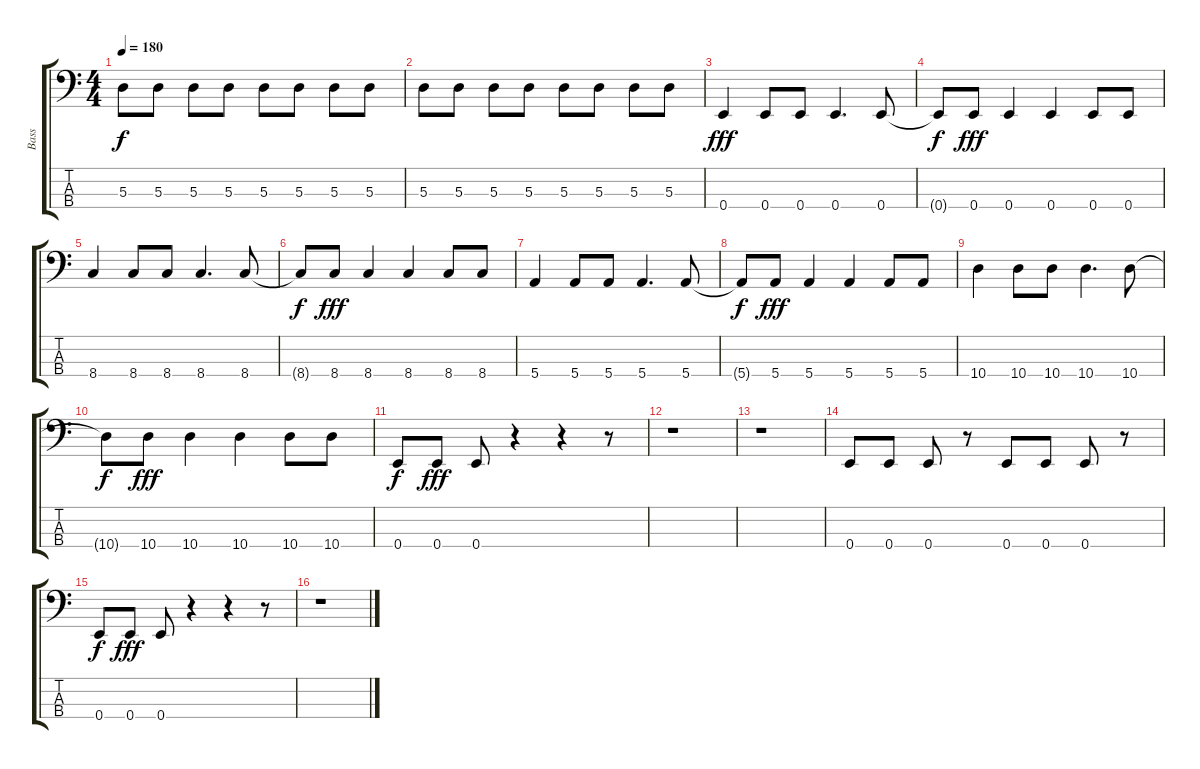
\track ("Bass" "Bass") {instrument electricbassfinger}
\staff {score tabs}
\tuning (G2 D2 A1 E1) {hide}
\ts (4 4)
\tempo 180
\clef f4
\ks c
5.3.8{dy f} 5.3.8 5.3.8 5.3.8 5.3.8 5.3.8 5.3.8 5.3.8 |
5.3.8 5.3.8 5.3.8 5.3.8 5.3.8 5.3.8 5.3.8 5.3.8 |
0.4.4{dy fff} 0.4.8 0.4.8 0.4.4{d} 0.4.8 |
0.4{t}.8{dy f} 0.4.8{dy fff} 0.4.4 0.4.4 0.4.8 0.4.8 |
8.4.4 8.4.8 8.4.8 8.4.4{d} 8.4.8 |
8.4{t}.8{dy f} 8.4.8{dy fff} 8.4.4 8.4.4 8.4.8 8.4.8 |
5.4.4 5.4.8 5.4.8 5.4.4{d} 5.4.8 |
5.4{t}.8{dy f} 5.4.8{dy fff} 5.4.4 5.4.4 5.4.8 5.4.8 |
10.4.4 10.4.8 10.4.8 10.4.4{d} 10.4.8 |
10.4{t}.8{dy f} 10.4.8{dy fff} 10.4.4 10.4.4 10.4.8 10.4.8 |
0.4.8{dy f} 0.4.8{dy fff} 0.4.8 r.4 r.4 r.8 |
r.1 |
r.1 |
0.4.8 0.4.8 0.4.8 r.8 0.4.8 0.4.8 0.4.8 r.8 |
0.4.8{dy f} 0.4.8{dy fff} 0.4.8 r.4 r.4 r.8 |
r.1
